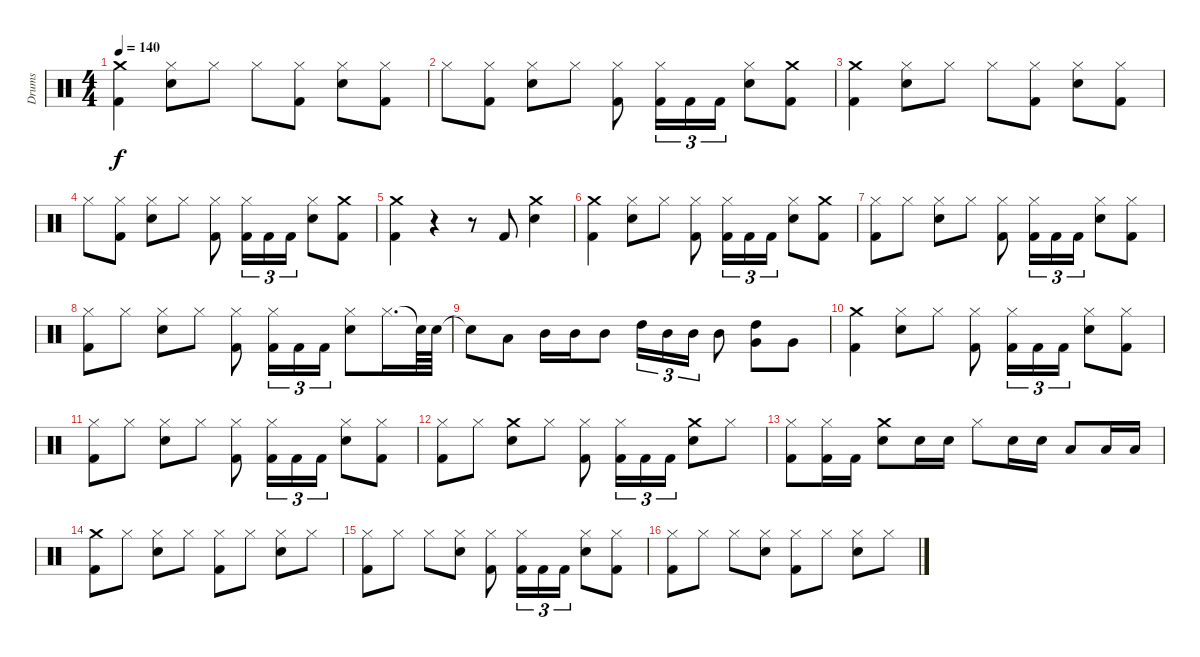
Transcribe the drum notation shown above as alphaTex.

\track ("Drums" "Drums") {instrument percussion}
\staff {score}
\articulation defaults
\ts (4 4)
\tempo 140
\clef neutral
\ks c
("Kick (hit) 2" "Crash medium (hit)").4{dy f} ("Snare (hit) 2" "Hi-Hat (closed)").8 "Hi-Hat (closed)".8 "Hi-Hat (closed)".8 ("Kick (hit) 2" "Hi-Hat (closed)").8 ("Snare (hit) 2" "Hi-Hat (closed)").8 ("Kick (hit) 2" "Hi-Hat (closed)").8 |
"Hi-Hat (closed)".8 ("Kick (hit) 2" "Hi-Hat (closed)").8 ("Snare (hit) 2" "Hi-Hat (closed)").8 "Hi-Hat (closed)".8 ("Kick (hit) 2" "Hi-Hat (closed)").8 ("Kick (hit) 2" "Hi-Hat (closed)").16{tu (3 2)} "Kick (hit) 2".16{tu (3 2)} "Kick (hit) 2".16{tu (3 2)} ("Snare (hit) 2" "Hi-Hat (closed)").8 ("Kick (hit) 2" "Crash medium (hit)").8 |
("Kick (hit) 2" "Crash medium (hit)").4 ("Snare (hit) 2" "Hi-Hat (closed)").8 "Hi-Hat (closed)".8 "Hi-Hat (closed)".8 ("Kick (hit) 2" "Hi-Hat (closed)").8 ("Snare (hit) 2" "Hi-Hat (closed)").8 ("Kick (hit) 2" "Hi-Hat (closed)").8 |
"Hi-Hat (closed)".8 ("Kick (hit) 2" "Hi-Hat (closed)").8 ("Snare (hit) 2" "Hi-Hat (closed)").8 "Hi-Hat (closed)".8 ("Kick (hit) 2" "Hi-Hat (closed)").8 ("Kick (hit) 2" "Hi-Hat (closed)").16{tu (3 2)} "Kick (hit) 2".16{tu (3 2)} "Kick (hit) 2".16{tu (3 2)} ("Snare (hit) 2" "Hi-Hat (closed)").8 ("Kick (hit) 2" "Crash medium (hit)").8 |
("Kick (hit) 2" "Crash medium (hit)").4 r.4 r.8 "Kick (hit) 2".8 ("Crash medium (hit)" "Snare (hit) 2").4 |
("Crash medium (hit)" "Kick (hit) 2").4 ("Snare (hit) 2" "Hi-Hat (closed)").8 "Hi-Hat (closed)".8 ("Kick (hit) 2" "Hi-Hat (closed)").8 ("Kick (hit) 2" "Hi-Hat (closed)").16{tu (3 2)} "Kick (hit) 2".16{tu (3 2)} "Kick (hit) 2".16{tu (3 2)} ("Snare (hit) 2" "Hi-Hat (closed)").8 ("Kick (hit) 2" "Crash medium (hit)").8 |
("Kick (hit) 2" "Hi-Hat (closed)").8 "Hi-Hat (closed)".8 ("Snare (hit) 2" "Hi-Hat (closed)").8 "Hi-Hat (closed)".8 ("Kick (hit) 2" "Hi-Hat (closed)").8 ("Kick (hit) 2" "Hi-Hat (closed)").16{tu (3 2)} "Kick (hit) 2".16{tu (3 2)} "Kick (hit) 2".16{tu (3 2)} ("Snare (hit) 2" "Hi-Hat (closed)").8 ("Hi-Hat (closed)" "Kick (hit) 2").8 |
("Kick (hit) 2" "Hi-Hat (closed)").8 "Hi-Hat (closed)".8 ("Snare (hit) 2" "Hi-Hat (closed)").8 "Hi-Hat (closed)".8 ("Kick (hit) 2" "Hi-Hat (closed)").8 ("Kick (hit) 2" "Hi-Hat (closed)").16{tu (3 2)} "Kick (hit) 2".16{tu (3 2)} "Kick (hit) 2".16{tu (3 2)} ("Snare (hit) 2" "Hi-Hat (closed)").8 "Hi-Hat (closed)".16{d} "Snare (hit)"{t}.64 "Snare (hit) 2".64 |
"Snare (hit)"{t}.8 "Low Tom (hit)".8 "Mid Tom (hit)".16 "Mid Tom (hit)".16 "Mid Tom (hit)".8 "High Tom (hit)".16{tu (3 2)} "Mid Tom (hit)".16{tu (3 2)} "Mid Tom (hit)".16{tu (3 2)} "Mid Tom (hit)".8 ("Very Low Tom (hit)" "High Tom (hit)").8 "Very Low Tom (hit)".8 |
("Crash medium (hit)" "Kick (hit) 2").4 ("Snare (hit) 2" "Hi-Hat (closed)").8 "Hi-Hat (closed)".8 ("Kick (hit) 2" "Hi-Hat (closed)").8 ("Kick (hit) 2" "Hi-Hat (closed)").16{tu (3 2)} "Kick (hit) 2".16{tu (3 2)} "Kick (hit) 2".16{tu (3 2)} ("Snare (hit) 2" "Hi-Hat (closed)").8 ("Hi-Hat (closed)" "Kick (hit) 2").8 |
("Kick (hit) 2" "Hi-Hat (closed)").8 "Hi-Hat (closed)".8 ("Snare (hit) 2" "Hi-Hat (closed)").8 "Hi-Hat (closed)".8 ("Kick (hit) 2" "Hi-Hat (closed)").8 ("Kick (hit) 2" "Hi-Hat (closed)").16{tu (3 2)} "Kick (hit) 2".16{tu (3 2)} "Kick (hit) 2".16{tu (3 2)} ("Snare (hit) 2" "Hi-Hat (closed)").8 ("Hi-Hat (closed)" "Kick (hit) 2").8 |
("Kick (hit) 2" "Hi-Hat (closed)").8 "Hi-Hat (closed)".8 ("Crash medium (hit)" "Snare (hit) 2").8 "Hi-Hat (closed)".8 ("Kick (hit) 2" "Hi-Hat (closed)").8 ("Kick (hit) 2" "Hi-Hat (closed)").16{tu (3 2)} "Kick (hit) 2".16{tu (3 2)} "Kick (hit) 2".16{tu (3 2)} ("Crash medium (hit)" "Snare (hit) 2").8 "Hi-Hat (closed)".8 |
("Kick (hit) 2" "Hi-Hat (closed)").8 ("Kick (hit) 2" "Hi-Hat (closed)").16 "Kick (hit) 2".16 ("Snare (hit) 2" "Crash medium (hit)").8 "Snare (hit) 2".16 "Snare (hit) 2".16 "Hi-Hat (closed)".8 "Snare (hit) 2".16 "Snare (hit) 2".16 "Low Tom (hit)".8 "Low Tom (hit)".16 "Low Tom (hit)".16 |
("Kick (hit) 2" "Crash medium (hit)").8 "Hi-Hat (closed)".8 ("Snare (hit) 2" "Hi-Hat (closed)").8 "Hi-Hat (closed)".8 ("Kick (hit) 2" "Hi-Hat (closed)").8 "Hi-Hat (closed)".8 ("Snare (hit) 2" "Hi-Hat (closed)").8 "Hi-Hat (closed)".8 |
("Kick (hit) 2" "Hi-Hat (closed)").8 "Hi-Hat (closed)".8 "Hi-Hat (closed)".8 ("Snare (hit) 2" "Hi-Hat (closed)").8 ("Kick (hit) 2" "Hi-Hat (closed)").8 ("Kick (hit) 2" "Hi-Hat (closed)").16{tu (3 2)} "Kick (hit) 2".16{tu (3 2)} "Kick (hit) 2".16{tu (3 2)} ("Snare (hit) 2" "Hi-Hat (closed)").8 ("Kick (hit) 2" "Hi-Hat (closed)").8 |
("Hi-Hat (closed)" "Kick (hit) 2").8 "Hi-Hat (closed)".8 "Hi-Hat (closed)".8 ("Snare (hit) 2" "Hi-Hat (closed)").8 ("Hi-Hat (closed)" "Kick (hit) 2").8 "Hi-Hat (closed)".8 ("Snare (hit) 2" "Hi-Hat (closed)").8 "Hi-Hat (closed)".8
